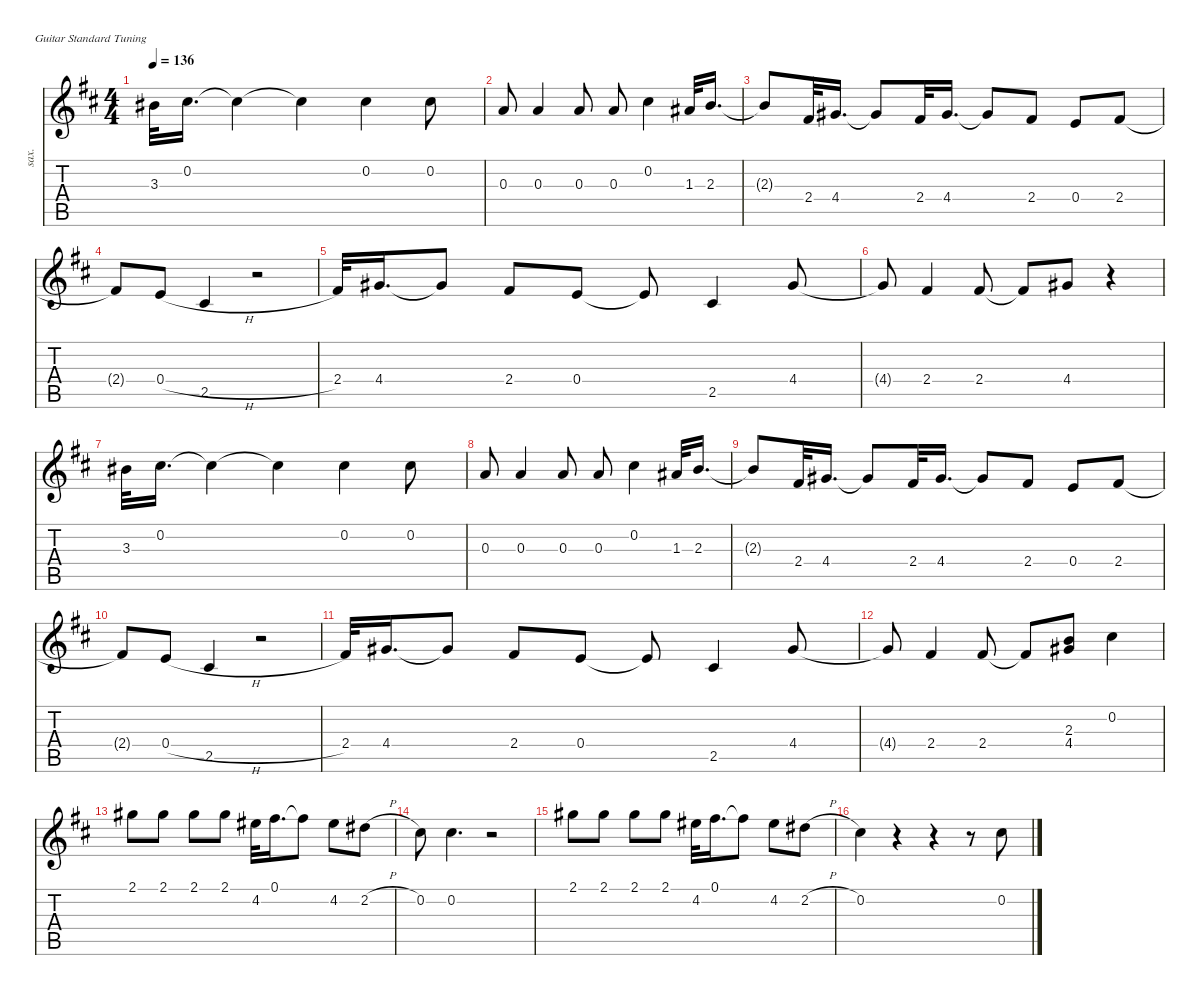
\defaultSystemsLayout 4
\hideDynamics
\bracketExtendMode nobrackets
\otherSystemsTrackNameOrientation horizontal
\track ("Vocals" "sax.") {instrument tenorsax}
\staff {score tabs}
\tuning (E4 B3 G3 D3 A2 E2)
\displaytranspose 14
\ts (4 4)
\tempo 136
\clef g2
\ks d
3.3{acc #}.32{dy f} 0.2{acc #}.16{d} 0.2{t acc #}.4 0.2{t acc #}.4 0.2{acc #}.4 0.2{acc #}.8 |
0.3{acc forcenatural}.8 0.3{acc forcenatural}.4 0.3{acc forcenatural}.8 0.3{acc forcenatural}.8 0.2{acc #}.4 1.3{acc #}.32 2.3{acc forcenatural}.16{d} |
2.3{t acc forcenatural}.8 2.4{acc #}.32 4.4{acc #}.16{d} 4.4{t acc #}.8 2.4{acc #}.32 4.4{acc #}.16{d} 4.4{t acc #}.8 2.4{acc #}.8 0.4{acc forcenatural}.8 2.4{acc #}.8 |
2.4{t acc #}.8 0.4{h acc forcenatural}.8 2.5{acc #}.4 r.2 |
2.4{acc #}.32 4.4{acc #}.16{d} 4.4{t acc #}.8 2.4{acc #}.8 0.4{acc forcenatural}.8 0.4{t acc forcenatural}.8 2.5{acc #}.4 4.4{acc #}.8 |
4.4{t acc #}.8 2.4{acc #}.4 2.4{acc #}.8 2.4{t acc #}.8 4.4{acc #}.8 r.4 |
3.3{acc #}.32 0.2{acc #}.16{d} 0.2{t acc #}.4 0.2{t acc #}.4 0.2{acc #}.4 0.2{acc #}.8 |
0.3{acc forcenatural}.8 0.3{acc forcenatural}.4 0.3{acc forcenatural}.8 0.3{acc forcenatural}.8 0.2{acc #}.4 1.3{acc #}.32 2.3{acc forcenatural}.16{d} |
2.3{t acc forcenatural}.8 2.4{acc #}.32 4.4{acc #}.16{d} 4.4{t acc #}.8 2.4{acc #}.32 4.4{acc #}.16{d} 4.4{t acc #}.8 2.4{acc #}.8 0.4{acc forcenatural}.8 2.4{acc #}.8 |
2.4{t acc #}.8 0.4{h acc forcenatural}.8 2.5{acc #}.4 r.2 |
2.4{acc #}.32 4.4{acc #}.16{d} 4.4{t acc #}.8 2.4{acc #}.8 0.4{acc forcenatural}.8 0.4{t acc forcenatural}.8 2.5{acc #}.4 4.4{acc #}.8 |
4.4{t acc #}.8 2.4{acc #}.4 2.4{acc #}.8 2.4{t acc #}.8 (2.3{acc forcenatural} 4.4{acc #}).8 0.2{acc #}.4 |
2.1{acc #}.8 2.1{acc #}.8 2.1{acc #}.8 2.1{acc #}.8 4.2{acc #}.32 0.1{acc #}.16{d} 0.1{t acc #}.8 4.2{acc #}.8 2.2{h acc #}.8 |
0.2{acc #}.8 0.2{acc #}.4{d} r.2 |
2.1{acc #}.8 2.1{acc #}.8 2.1{acc #}.8 2.1{acc #}.8 4.2{acc #}.32 0.1{acc #}.16{d} 0.1{t acc #}.8 4.2{acc #}.8 2.2{h acc #}.8 |
0.2{acc #}.4 r.4 r.4 r.8 0.2{acc #}.8
